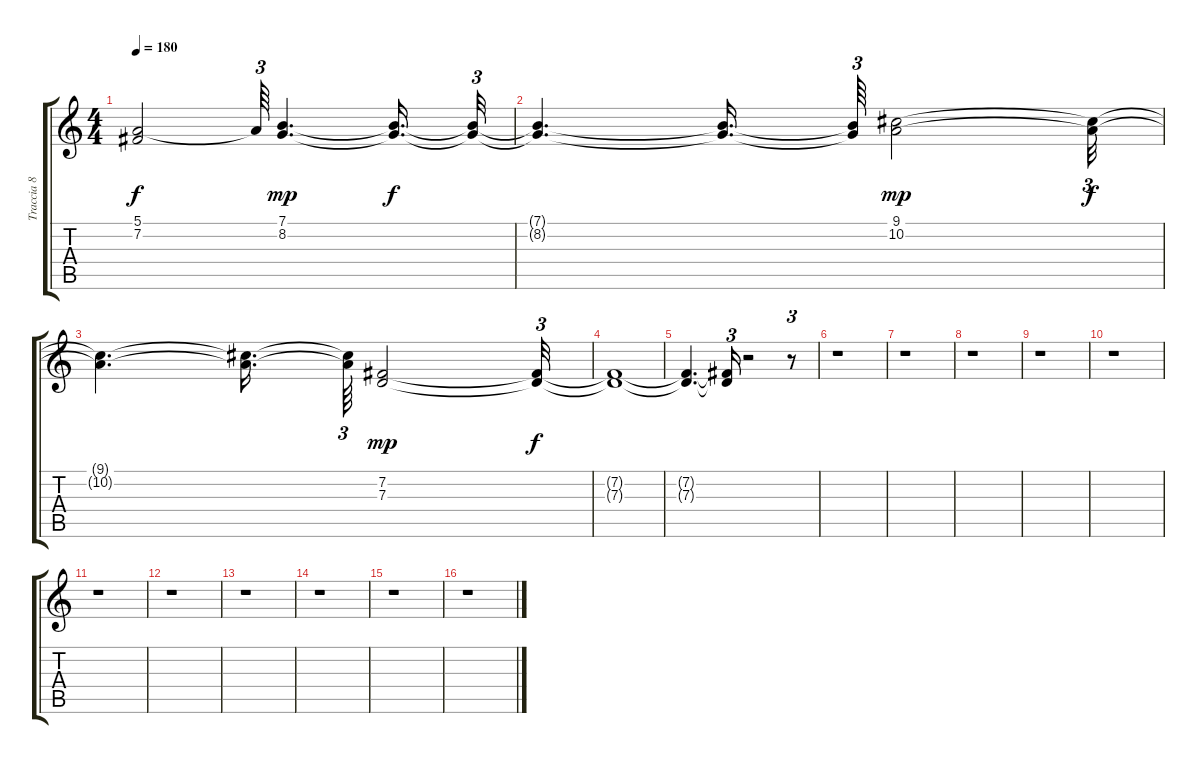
\track ("Traccia 8" "Traccia 8") {instrument synthstrings2}
\staff {score tabs}
\tuning (E4 B3 G3 D3 A2 E2) {hide}
\ts (4 4)
\tempo 180
\clef g2
\ks c
(5.1{t} 7.2{t}).2{dy f} 5.1{t}.64{tu (3 2)} (7.1 8.2).4{d dy mp} (7.1{t} 8.2{t}).16{d dy f} (7.1{t} 8.2{t}).32{tu (3 2)} |
(7.1{t} 8.2{t}).4{d} (7.1{t} 8.2{t}).16{d} (7.1{t} 8.2{t}).64{tu (3 2)} (9.1 10.2).2{dy mp} (9.1{t} 10.2{t}).32{tu (3 2) dy f} |
(9.1{t} 10.2{t}).4{d} (9.1{t} 10.2{t}).16{d} (9.1{t} 10.2{t}).64{tu (3 2)} (7.2 7.3).2{dy mp} (7.2{t} 7.3{t}).32{tu (3 2) dy f} |
(7.2{t} 7.3{t}).1 |
(7.2{t} 7.3{t}).4{d} (7.2{t} 7.3{t}).16{tu (3 2)} r.2 r.8{tu (3 2)} |
r.1 |
r.1 |
r.1 |
r.1 |
r.1 |
r.1 |
r.1 |
r.1 |
r.1 |
r.1 |
r.1
